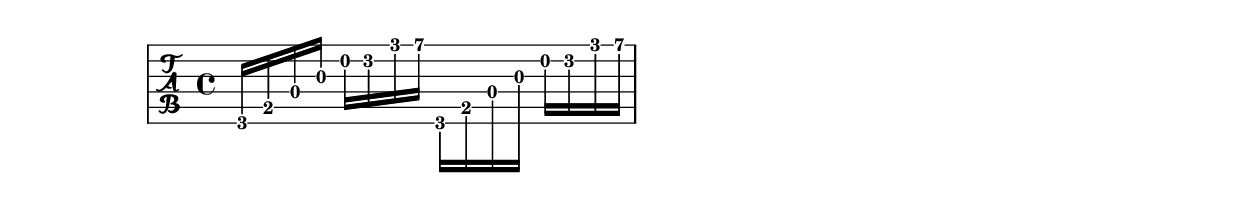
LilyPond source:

%% DO NOT EDIT this file manually; it is automatically
%% generated from LSR http://lsr.dsi.unimi.it
%% Make any changes in LSR itself, or in Documentation/snippets/new/ ,
%% and then run scripts/auxiliar/makelsr.py
%%
%% This file is in the public domain.
\version "2.16.0"

\header {
  lsrtags = "fretted-strings"

  texidoc = "
The direction of stems is controlled the same way in tablature as in
traditional notation. Beams can be made horizontal, as shown in this
example.

"
  doctitle = "Stem and beam behavior in tablature"
} % begin verbatim


\new TabStaff {
  \relative c {
    \tabFullNotation
    g16 b d g b d g b
    \stemDown
    \override Beam #'concaveness = #10000
    g,,16 b d g b d g b
  }
}
